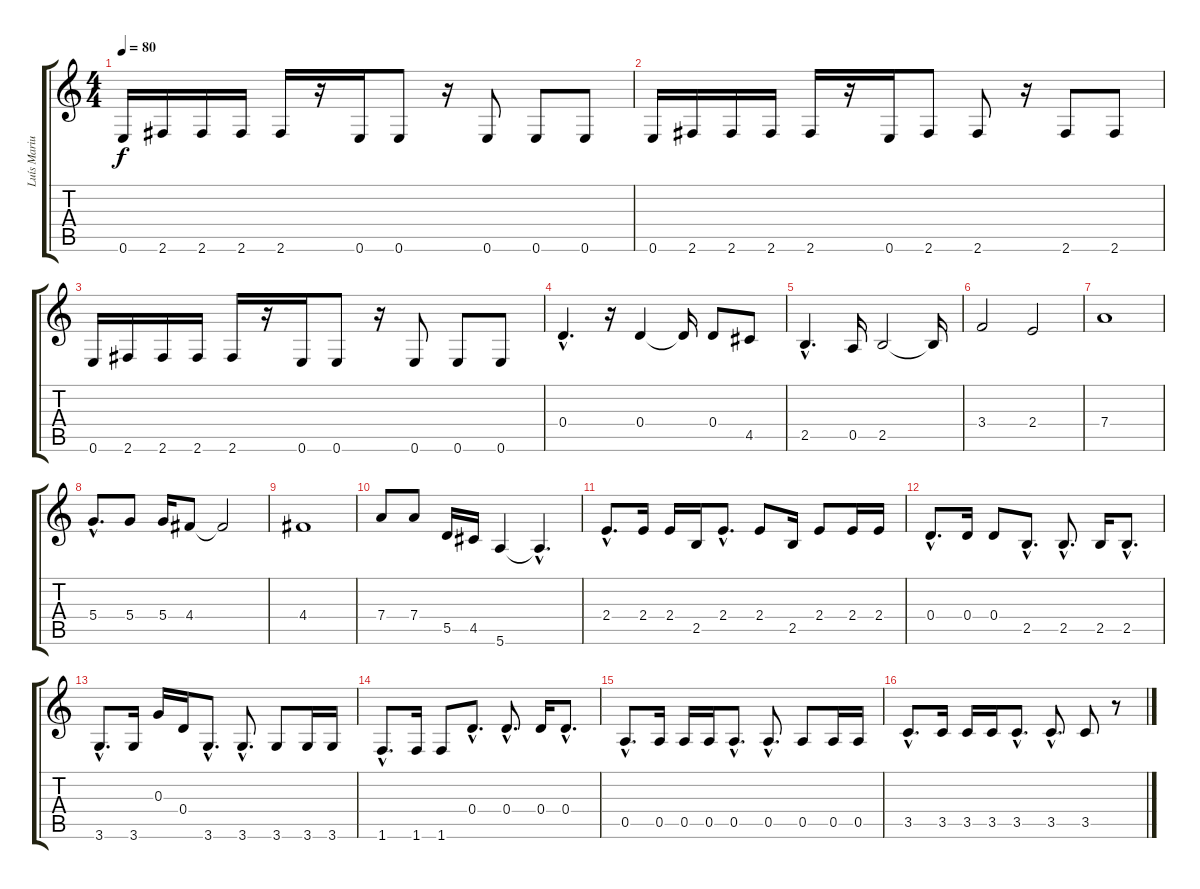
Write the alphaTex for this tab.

\track ("Luís Mariutti" "Luís Mariu") {instrument fretlessbass}
\staff {score tabs}
\tuning (E4 B3 G3 D3 A2 E2) {hide}
\ts (4 4)
\tempo 80
\clef g2
\ks c
0.6.16{dy f} 2.6.16 2.6.16 2.6.16 2.6.16 r.16 0.6.16 0.6.8 r.16 0.6.8 0.6.8 0.6.8 |
0.6.16 2.6.16 2.6.16 2.6.16 2.6.16 r.16 0.6.16 2.6.8 2.6.8 r.16 2.6.8 2.6.8 |
0.6.16 2.6.16 2.6.16 2.6.16 2.6.16 r.16 0.6.16 0.6.8 r.16 0.6.8 0.6.8 0.6.8 |
0.4{hac}.4{d} r.16 0.4.4 0.4{t}.16 0.4.8 4.5.8 |
2.5{hac}.4{d} 0.5.16 2.5.2 2.5{t}.16 |
3.4.2 2.4.2 |
7.4.1 |
5.4{hac}.8{d} 5.4.8 5.4.16 4.4.8 4.4{t}.2 |
4.4.1 |
7.4.8 7.4.8 5.5.16 4.5.16 5.6.4 5.6{hac t}.4{d} |
2.4{hac}.8{d} 2.4.16 2.4.16 2.5.16 2.4{hac}.8{d} 2.4.8 2.5.16 2.4.8 2.4.16 2.4.16 |
0.4{hac}.8{d} 0.4.16 0.4.8 2.5{hac}.8{d} 2.5{hac}.8{d} 2.5.16 2.5{hac}.8{d} |
3.6{hac}.8{d} 3.6.16 0.3.16 0.4.16 3.6{hac}.8{d} 3.6{hac}.8{d} 3.6.8 3.6.16 3.6.16 |
1.6{hac}.8{d} 1.6.16 1.6.8 0.4{hac}.8{d} 0.4{hac}.8{d} 0.4.16 0.4{hac}.8{d} |
0.5{hac}.8{d} 0.5.16 0.5.16 0.5.16 0.5{hac}.8{d} 0.5{hac}.8{d} 0.5.8 0.5.16 0.5.16 |
3.5{hac}.8{d} 3.5.16 3.5.16 3.5.16 3.5{hac}.8{d} 3.5{hac}.8{d} 3.5.8 r.8
